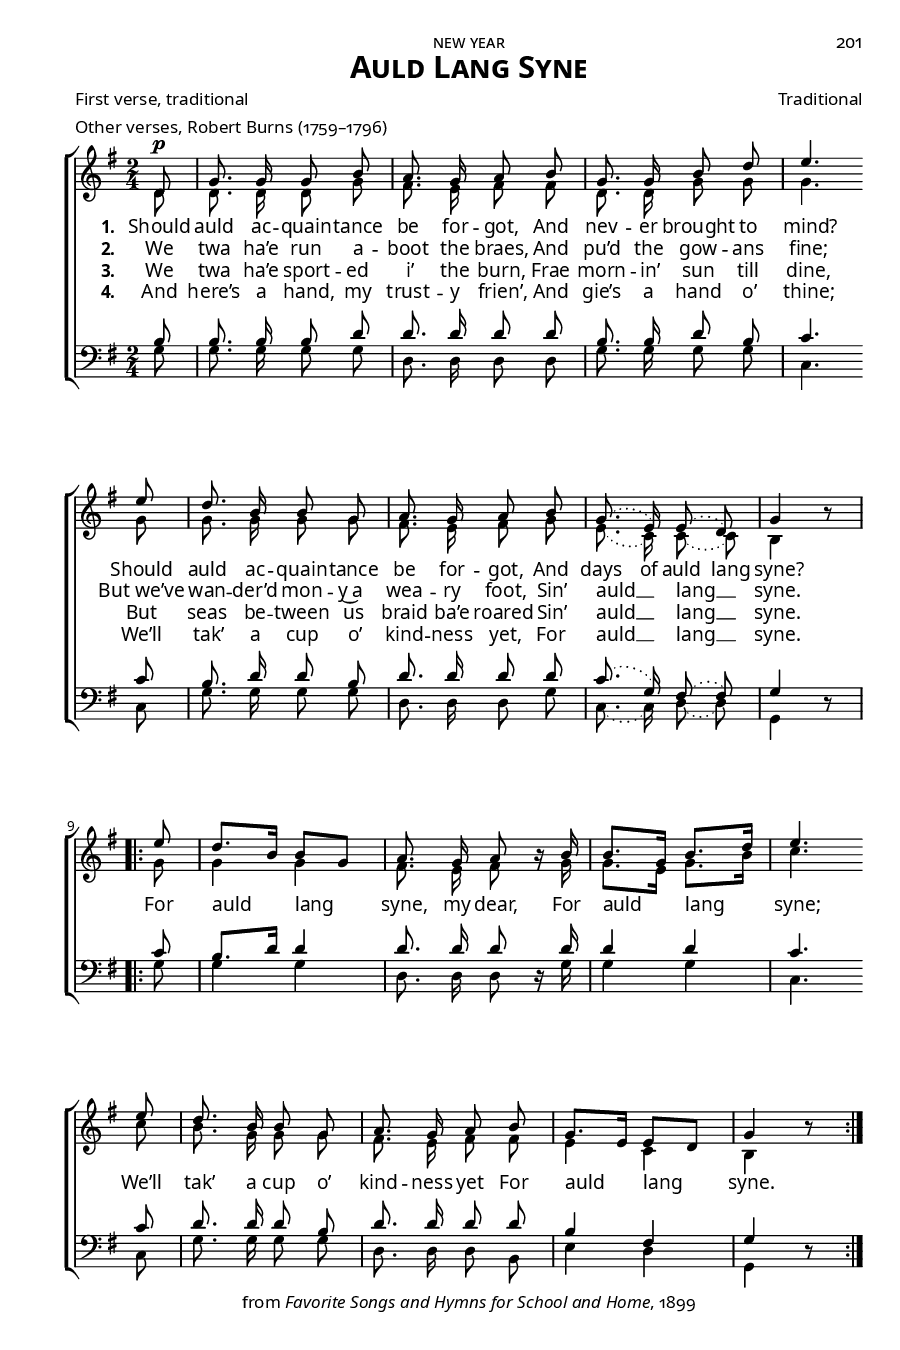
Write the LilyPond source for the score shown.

\version "2.14.2"
\include "util.ly"
\header {
  title = \markup{\override #'(font-name . "Garamond Premier Pro Semibold"){ \abs-fontsize #15 \smallCapsOldStyle"Auld Lang Syne"}}
  poet = \markup\oldStyleNum"First verse, traditional"
  meter = \markup\oldStyleNum"Other verses, Robert Burns (1759–1796)"
  composer = \markup\oldStyleNum"Traditional"
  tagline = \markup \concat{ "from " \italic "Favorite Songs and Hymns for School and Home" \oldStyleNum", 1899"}
}
\paper {
  %print-all-headers = ##f
  paper-height = 9\in
  paper-width = 6\in
  indent = 0\in
  %system-system-spacing = #'((basic-distance . 10) (padding . 0))
  %system-system-spacing =
  %  #'((basic-distance . 0)
  %     (minimum-distance . 0)
  %     (padding . -0.35)
  %     (stretchability . 100))
  ragged-last-bottom = ##f
  ragged-bottom = ##f
  two-sided = ##t
  inner-margin = 0.5\in
  outer-margin = 0.25\in
  top-margin = 0.25\in
  bottom-margin = 0.25\in
  first-page-number = #201
  print-first-page-number = ##t
  headerLine = \markup{\override #'(font-name . "Garamond Premier Pro") \smallCapsOldStyle"new year"}
  oddHeaderMarkup = \markup\fill-line{
     \override #'(font-name . "Garamond Premier Pro")\abs-fontsize #8.5
     \combine 
        \fill-line{"" \on-the-fly #print-page-number-check-first
        \oldStylePageNum""
        }
        \fill-line{\headerLine}
  }
  evenHeaderMarkup = \markup {
     \override #'(font-name . "Garamond Premier Pro")\abs-fontsize #8.5
     \combine
        \on-the-fly #print-page-number-check-first
        \oldStylePageNum""
        \fill-line{\headerLine}
  }
}
#(set-global-staff-size 15) \paper{ #(define fonts (make-pango-font-tree "GoudyOlSt BT" "Garamond Premier Pro" "Garamond Premier Pro" (/ 15 20))) }
global = {
  \key g \major
  \time 2/4
  \autoBeamOff
  \override DynamicLineSpanner #'staff-padding = #0.0
  \override DynamicLineSpanner #'Y-extent = #'(-1 . 1)
}

sopMusic = \relative c' {
  \partial 8 d8^\p |
  g8. g16 g8 b |
  a8. g16 a8 b |
  g8. g16 b8 d |
  e4. \bar""\break e8 |
  d8. b16 b8 g |
  
  a8. g16 a8 b |
  \slurDotted g8.( e16) e8( d) |
  \partial 4. g4 b8\rest \bar "|:" \break
  \partial 8 e8 |
  d8.[ b16] b8[ g] |
  a8. g16 a8 b16\rest b |
  
  b8.[ g16] b8.[ d16] |
  e4. \bar""\break e8 |
  d8. b16 b8 g |
  a8. g16 a8 b |
  g8.[ e16] e8[ d] |
  \partial 4. g4  b8\rest \bar ":|"
}
sopWords = \lyricmode {
  
}

altoMusic = \relative c' {
  d8 |
  d8. d16 d8 g |
  fis8. e16 fis8 fis |
  d8. d16 g8 g |
  g4. g8 |
  g8. g16 g8 g |
  
  fis8. e16 fis8 g |
  \slurDotted e8.( c16) c8( c) |
  b4 s8 |
  g'8 |
  g4 g |
  fis8. e16 fis8 s16 g |
  
  g8.[ e16] g8.[ b16] |
  c4. c8 |
  b8. g16 g8 g |
  fis8. e16 fis8 fis |
  e4 c4 |
  b4 s8 \bar ":|"
}
altoWords = \lyricmode {
  \dropLyricsV
  \set stanza = #"1. "
  \set ignoreMelismata = ##t
  Should auld ac -- quain -- tance be for -- got,
  And nev -- er brought to mind?
  Should auld ac -- quain -- tance be for -- got,
  And days of auld lang syne?

  \unset ignoreMelismata
  \set associatedVoice = "sopranos"
  For auld lang syne, my dear,
  For auld lang syne;
  We’ll tak’ a cup o’ kind -- ness yet
  For auld lang syne.
  
}
altoWordsII = \lyricmode {
  \dropLyricsV
%\markup\italic
  \set stanza = #"2. "
  We twa ha’e run a -- boot the braes,
  And pu’d the gow -- ans fine;
  But_we’ve wan -- der’d mon -- y~a wea -- ry foot,
  Sin’ auld __ lang __ syne.
}
altoWordsIII = \lyricmode {
  \dropLyricsV
  \set stanza = #"3. "
  We twa ha’e sport -- ed i’ the burn,
  Frae morn -- in’ sun till dine,
  But seas be -- tween us braid ba’e roared
  Sin’ auld __ lang __ syne.
}
altoWordsIV = \lyricmode {
  \dropLyricsV
  \set stanza = #"4. "
  And here’s a hand, my trust -- y frien’,
  And gie’s a hand o’ thine;
  We’ll tak’ a cup o’ kind -- ness yet,
  For auld __ lang __ syne.
}
altoWordsV = \lyricmode {
  \set stanza = #"5. "
  \set ignoreMelismata = ##t
}
altoWordsVI = \lyricmode {
  \set stanza = #"6. "
  \set ignoreMelismata = ##t
}
tenorMusic = \relative c' {
  b8 |
  b8. b16 b8 d |
  d8. d16 d8 d |
  b8. b16 d8 b |
  c4. c8 |
  b8. d16 d8 b |
  
  d8. d16 d8 d |
  \slurDotted c8.( g16) fis8( fis) |
  g4 s8 |
  c |
  b8.[ d16] d4 |
  d8. d16 d8 s16 d |
  
  d4 d |
  c4. c8 |
  d8. d16 d8 b |
  d8. d16 d8 d |
  b4 fis |
  g s8 \bar ":|"
}
tenorWords = \lyricmode {

}

bassMusic = \relative c {
  g'8 |
  g8. g16 g8 g |
  d8. d16 d8 d |
  g8. g16 g8 g |
  c,4. c8 |
  g'8. g16 g8 g |
  
  d8. d16 d8 g |
  \slurDotted c,8.( c16) d8( d) |
  g,4 d'8\rest |
  g |
  g4 g4 |
  d8. d16 d8 d16\rest g |
  
  g4 g |
  c,4. c8 |
  g'8. g16 g8 g |
  d8. d16 d8 b |
  e4 d |
  g, d'8\rest \bar ":|"
}
bassWords = \lyricmode {

}

pianoRH = \relative c' {
  
}
pianoLH = \relative c' {
  
}

\score {
  <<
   \new ChoirStaff <<
    \new Staff = women <<
      \new Voice = "sopranos" { \voiceOne << \global \sopMusic >> }
      \new Voice = "altos" { \voiceTwo << \global \altoMusic >> }
    >>
    \new Lyrics \with { alignAboveContext = #"women" \override VerticalAxisGroup #'nonstaff-relatedstaff-spacing = #'((basic-distance . 1))} \lyricsto "sopranos" \sopWords
    \new Lyrics = "altosVI"  \with { alignBelowContext = #"women" } \lyricsto "altos" \altoWordsVI
    \new Lyrics = "altosV"  \with { alignBelowContext = #"women" } \lyricsto "altos" \altoWordsV
    \new Lyrics = "altosIV"  \with { alignBelowContext = #"women" } \lyricsto "altos" \altoWordsIV
    \new Lyrics = "altosIII"  \with { alignBelowContext = #"women" } \lyricsto "altos" \altoWordsIII
    \new Lyrics = "altosII"  \with { alignBelowContext = #"women" } \lyricsto "altos" \altoWordsII
    \new Lyrics = "altos"  \with { alignBelowContext = #"women" \override VerticalAxisGroup #'nonstaff-relatedstaff-spacing = #'((basic-distance . 1))} \lyricsto "altos" \altoWords
   \new Staff = men <<
      \clef bass
      \new Voice = "tenors" { \voiceOne << \global \tenorMusic >> }
      \new Voice = "basses" { \voiceTwo << \global \bassMusic >> }
    >>
    \new Lyrics \with { alignAboveContext = #"men" \override VerticalAxisGroup #'nonstaff-relatedstaff-spacing = #'((basic-distance . 1)) } \lyricsto "tenors" \tenorWords
    \new Lyrics \with { alignBelowContext = #"men" \override VerticalAxisGroup #'nonstaff-relatedstaff-spacing = #'((basic-distance . 1)) } \lyricsto "basses" \bassWords
  >>
%    \new PianoStaff << \new Staff { \new Voice { \pianoRH } } \new Staff { \clef "bass" \pianoLH } >>
  >>
  \layout {
    \context {
      \Score
      %\override SpacingSpanner #'base-shortest-duration = #(ly:make-moment 1 8)
      %\override SpacingSpanner #'common-shortest-duration = #(ly:make-moment 1 4)
    }
    \context {
      % Remove all empty staves
      % \Staff \RemoveEmptyStaves \override VerticalAxisGroup #'remove-first = ##t
    }
    \context {
      \Lyrics
      \override LyricText #'X-offset = #center-on-word
    }
  }
  \midi {
    \tempo 4 = 60
    \set Staff.midiInstrument = "flute"
  
    \context {
      \Voice
      \remove "Dynamic_performer"
    }
  }
}
